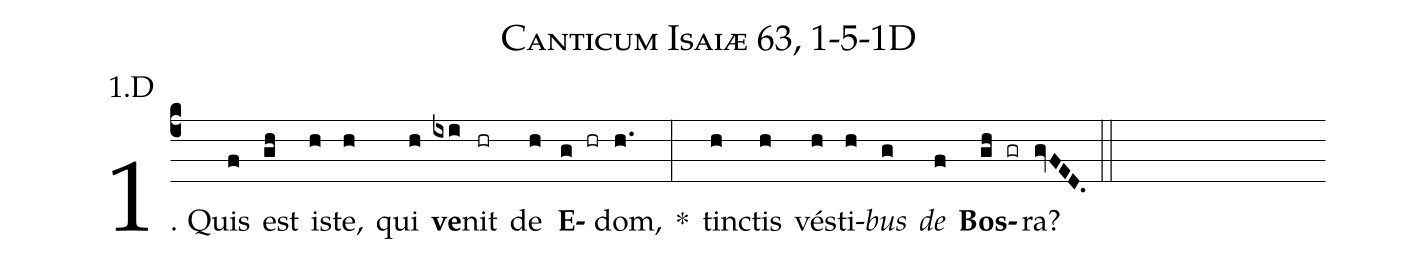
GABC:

name: Canticum Isaiæ 63, 1-5-1D;
annotation: 1.D;
%%
(c4)1. Quis(f) est(gh) is(h)te,(h) qui(h) <b>ve</b>(ixi)nit(hr) de(h) <b>E</b>(g hr)dom,(h.) *(:) tinc(h)tis(h) vés(h)ti(h)<i>bus</i>(g) <i>de</i>(f) <b>Bos</b>(gh gr)ra?(gvFED.) (::)
